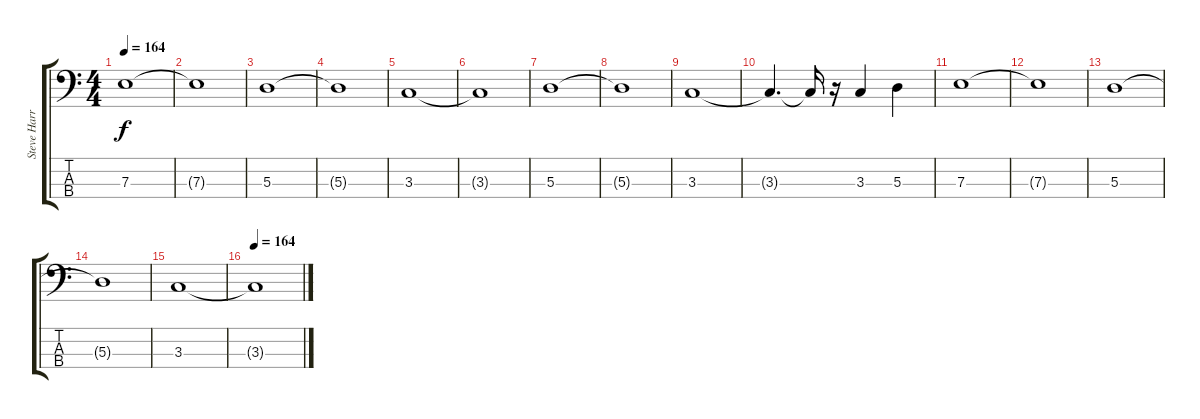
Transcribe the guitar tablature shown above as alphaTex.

\track ("Steve Harris (Bass)" "Steve Harr") {instrument electricbassfinger}
\staff {score tabs}
\tuning (G2 D2 A1 E1) {hide}
\ts (4 4)
\tempo 164
\tempo 132
\tempo 164
\clef f4
\ks c
7.3.1{dy f instrument electricbassfinger} |
7.3{t}.1 |
5.3.1 |
5.3{t}.1 |
3.3.1 |
3.3{t}.1 |
5.3.1 |
5.3{t}.1 |
3.3.1 |
3.3{t}.4{d} 3.3{t}.16 r.16 3.3.4 5.3.4 |
7.3.1 |
7.3{t}.1 |
5.3.1 |
5.3{t}.1 |
3.3.1 |
\tempo 164
3.3{t}.1
